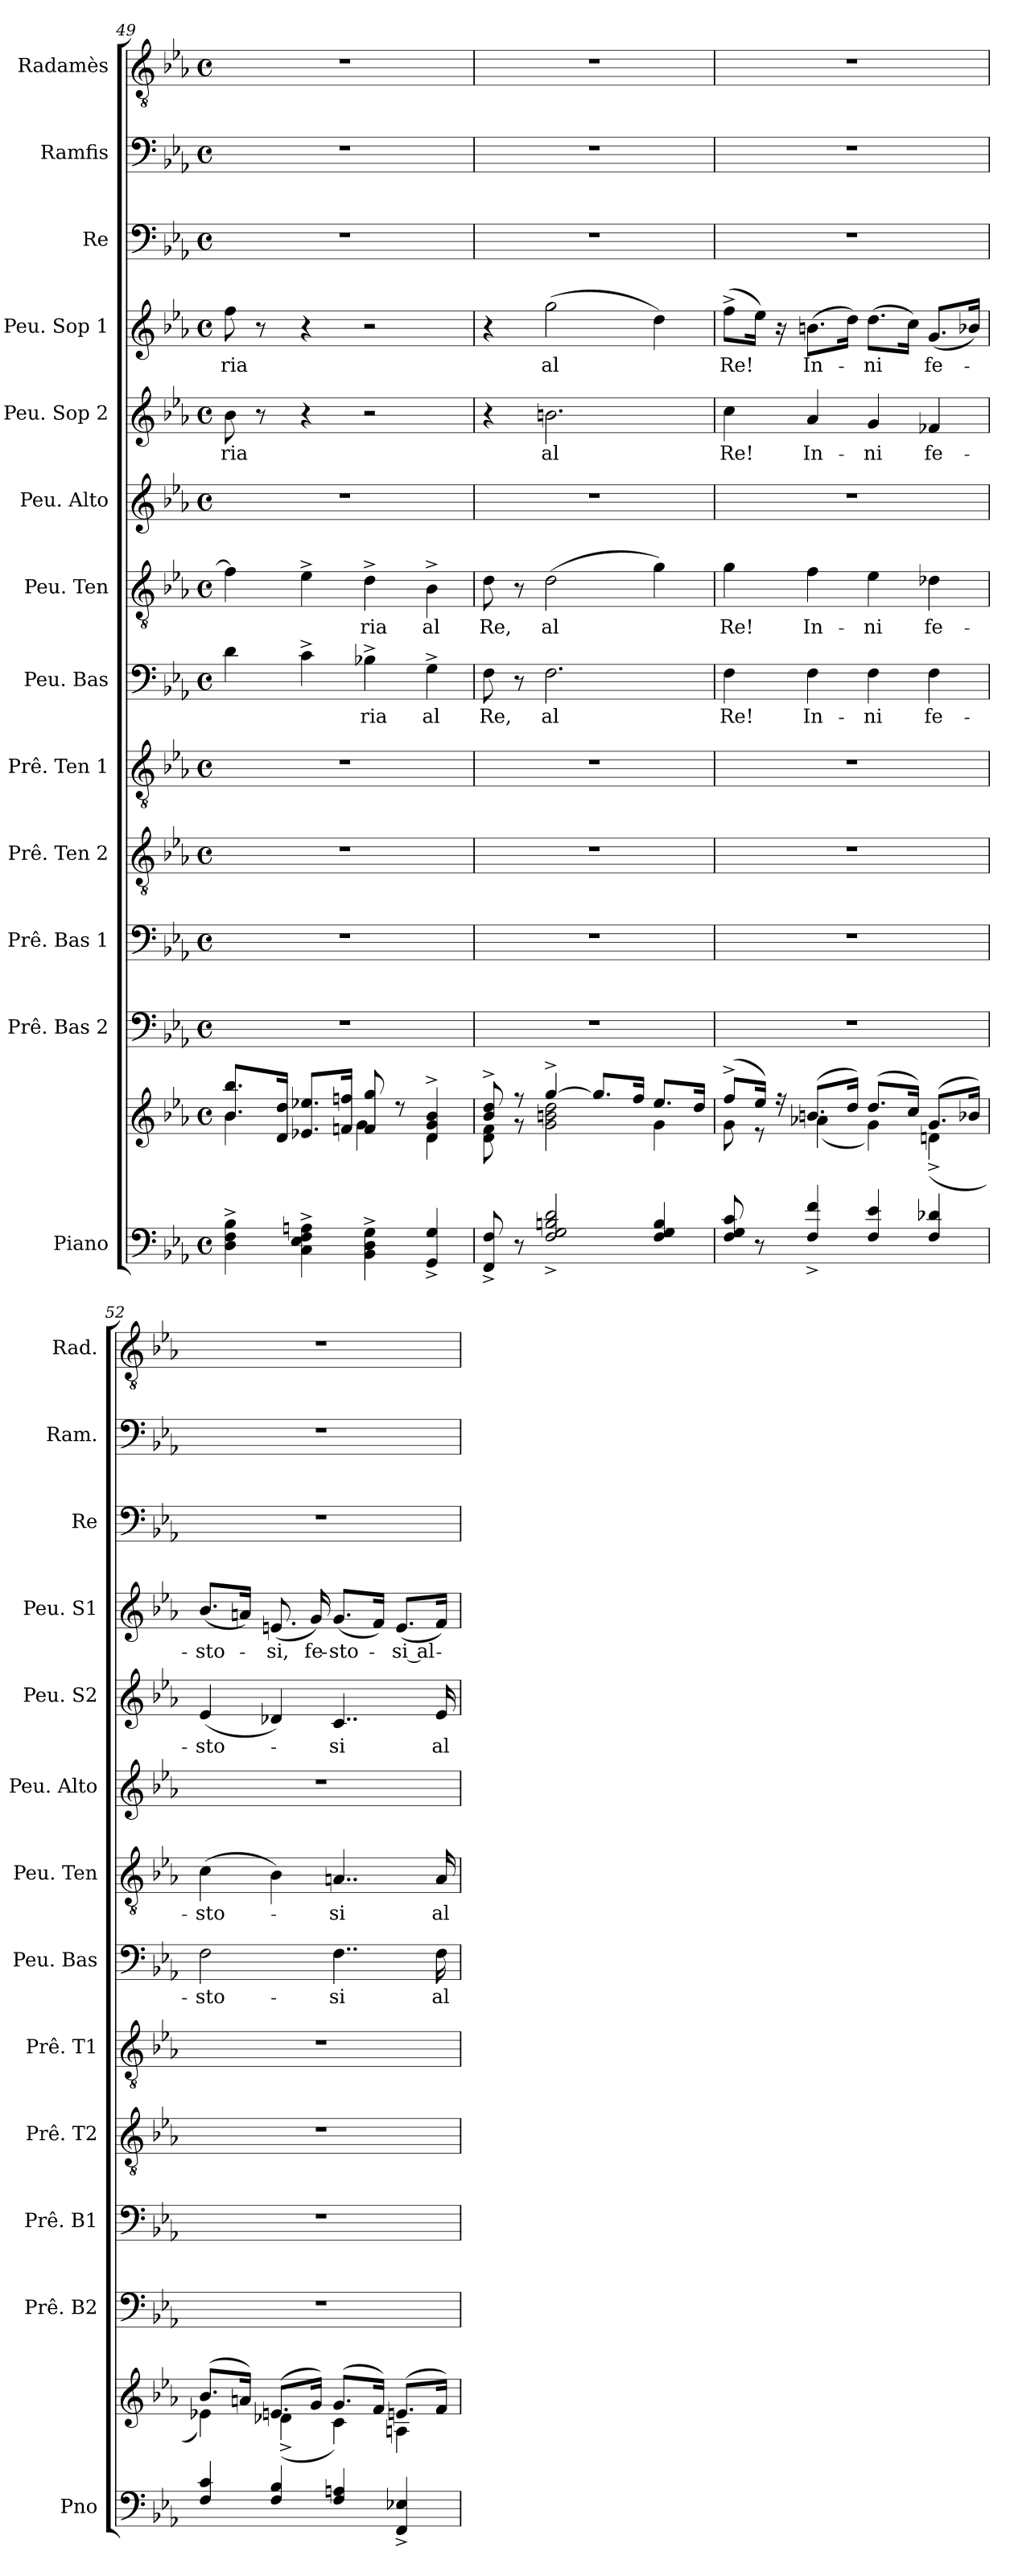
**kern	**kern	**kern	**kern	**kern	**kern	**kern	**text	**kern	**text	**kern	**kern	**text	**kern	**text	**kern	**kern	**kern
*part13	*part13	*part12	*part11	*part10	*part9	*part8	*part8	*part7	*part7	*part6	*part5	*part5	*part4	*part4	*part3	*part2	*part1
*staff14	*staff13	*staff12	*staff11	*staff10	*staff9	*staff8	*staff8	*staff7	*staff7	*staff6	*staff5	*staff5	*staff4	*staff4	*staff3	*staff2	*staff1
*I"Piano	*	*I"Prê. Bas 2	*I"Prê. Bas 1	*I"Prê. Ten 2	*I"Prê. Ten 1	*I"Peu. Bas	*	*I"Peu. Ten	*	*I"Peu. Alto	*I"Peu. Sop 2	*	*I"Peu. Sop 1	*	*I"Re	*I"Ramfis	*I"Radamès
*I'Pno	*	*I'Prê. B2	*I'Prê. B1	*I'Prê. T2	*I'Prê. T1	*I'Peu. Bas	*	*I'Peu. Ten	*	*I'Peu. Alto	*I'Peu. S2	*	*I'Peu. S1	*	*I'Re	*I'Ram.	*I'Rad.
!!LO:PB:g=z
*clefF4	*clefG2	*clefF4	*clefF4	*clefGv2	*clefGv2	*clefF4	*	*clefGv2	*	*clefG2	*clefG2	*	*clefG2	*	*clefF4	*clefF4	*clefGv2
*k[b-e-a-]	*k[b-e-a-]	*k[b-e-a-]	*k[b-e-a-]	*k[b-e-a-]	*k[b-e-a-]	*k[b-e-a-]	*	*k[b-e-a-]	*	*k[b-e-a-]	*k[b-e-a-]	*	*k[b-e-a-]	*	*k[b-e-a-]	*k[b-e-a-]	*k[b-e-a-]
*M4/4	*M4/4	*M4/4	*M4/4	*M4/4	*M4/4	*M4/4	*	*M4/4	*	*M4/4	*M4/4	*	*M4/4	*	*M4/4	*M4/4	*M4/4
*met(c)	*met(c)	*met(c)	*met(c)	*met(c)	*met(c)	*met(c)	*	*met(c)	*	*met(c)	*met(c)	*	*met(c)	*	*met(c)	*met(c)	*met(c)
=49	=49	=49	=49	=49	=49	=49	=49	=49	=49	=49	=49	=49	=49	=49	=49	=49	=49
*	*^	*	*	*	*	*	*	*	*	*	*	*	*	*	*	*	*
!	!	!	!	!	!	!	!	!	!	!	!	!	!LO:LY:b:color=#0055FF	!	!LO:LY:b:color=#0055FF	!	!	!
4D\^ 4F\^ 4B-\^	8.b-/ 8.bb-/L	4b-\	1r	1r	1r	1r	4d\	.	4f\]	.	1r	8b-\	-ria	8ff\	-ria	1r	1r	1r
.	.	.	.	.	.	.	.	.	.	.	.	8r	.	8r	.	.	.	.
.	16d/ 16dd/Jk	.	.	.	.	.	.	.	.	.	.	.	.	.	.	.	.	.
4C\^ 4E-\^ 4F\^ 4An\^	8.e-X/ 8.ee-X/L	4ryy	.	.	.	.	4c^\	.	4e-^\	.	.	4r	.	4r	.	.	.	.
.	16fn/ 16ffn/Jk	.	.	.	.	.	.	.	.	.	.	.	.	.	.	.	.	.
!	!	!	!	!	!	!	!	!LO:LY:b:color=#0055FF	!	!LO:LY:b:color=#0055FF	!	!	!	!	!	!	!	!
4BB-\^ 4D\^ 4G\^	8f/ 8gg/	4g\	.	.	.	.	4B-X^\	-ria	4d^\	-ria	.	2r	.	2r	.	.	.	.
.	8r	.	.	.	.	.	.	.	.	.	.	.	.	.	.	.	.	.
!	!	!	!	!	!	!	!	!LO:LY:b:color=#0055FF	!	!LO:LY:b:color=#0055FF	!	!	!	!	!	!	!	!
4GG/^ 4G/^	4d/^ 4g/^ 4b-/^	4d\	.	.	.	.	4G^\	al	4B-^\	al	.	.	.	.	.	.	.	.
=50	=50	=50	=50	=50	=50	=50	=50	=50	=50	=50	=50	=50	=50	=50	=50	=50	=50	=50
!	!	!	!	!	!	!	!	!LO:LY:b:color=#0055FF	!	!LO:LY:b:color=#0055FF	!	!	!	!	!	!	!	!
8FF/^ 8F/^	8b-/^ 8dd/^	8d\ 8f\	1r	1r	1r	1r	8F\	Re,	8d\	Re,	1r	4r	.	4r	.	1r	1r	1r
8r	8r	8r	.	.	.	.	8r	.	8r	.	.	.	.	.	.	.	.	.
!	!	!	!	!	!	!	!	!LO:LY:b:color=#0055FF	!	!LO:LY:b:color=#0055FF	!	!	!LO:LY:b:color=#0055FF	!	!LO:LY:b:color=#0055FF	!	!	!
2F/^ 2G/^ 2Bn/^ 2d/^	[4gg^/	2g\ 2bn\ 2dd\	.	.	.	.	2.F\	al	(>2d\	al	.	2.bn\	al	(>2gg\	al	.	.	.
.	8.gg/L]	.	.	.	.	.	.	.	.	.	.	.	.	.	.	.	.	.
.	16ff/Jk	.	.	.	.	.	.	.	.	.	.	.	.	.	.	.	.	.
4F/ 4G/ 4B/	8.ee-/L	4g\	.	.	.	.	.	.	4g\)	.	.	.	.	4dd\)	.	.	.	.
.	16dd/Jk	.	.	.	.	.	.	.	.	.	.	.	.	.	.	.	.	.
=51	=51	=51	=51	=51	=51	=51	=51	=51	=51	=51	=51	=51	=51	=51	=51	=51	=51	=51
!	!	!	!	!	!	!	!	!LO:LY:b:color=#0055FF	!	!LO:LY:b:color=#0055FF	!	!	!LO:LY:b:color=#0055FF	!	!LO:LY:b:color=#0055FF	!	!	!
8F/ 8G/ 8c/	(>8ff^/L	8g\	1r	1r	1r	1r	4F\	Re!	4g\	Re!	1r	4cc\	Re!	(>8ff^\L	Re!	1r	1r	1r
8r	16ee-/Jk)	8r	.	.	.	.	.	.	.	.	.	.	.	16ee-\Jk)	.	.	.	.
.	16r	.	.	.	.	.	.	.	.	.	.	.	.	16r	.	.	.	.
!	!	!	!	!	!	!	!	!LO:LY:b:color=#0055FF	!	!LO:LY:b:color=#0055FF	!	!	!LO:LY:b:color=#0055FF	!	!LO:LY:b:color=#0055FF	!	!	!
4F/^ 4f/^	(>8.bn/L	(<4a-X\	.	.	.	.	4F\	In-	4f\	In-	.	4a-/	In-	(>8.bn\L	In-	.	.	.
.	16dd/Jk)	.	.	.	.	.	.	.	.	.	.	.	.	16dd\Jk)	.	.	.	.
!	!	!	!	!	!	!	!	!LO:LY:b:color=#0055FF	!	!LO:LY:b:color=#0055FF	!	!	!LO:LY:b:color=#0055FF	!	!LO:LY:b:color=#0055FF	!	!	!
4F/ 4e-/	(>8.dd/L	4g\)	.	.	.	.	4F\	-ni	4e-\	-ni	.	4g/	-ni	(>8.dd\L	-ni	.	.	.
.	16cc/Jk)	.	.	.	.	.	.	.	.	.	.	.	.	16cc\Jk)	.	.	.	.
!	!	!	!	!	!	!	!	!LO:LY:b:color=#0055FF	!	!LO:LY:b:color=#0055FF	!	!	!LO:LY:b:color=#0055FF	!	!LO:LY:b:color=#0055FF	!	!	!
4F/ 4d-X/	(>8.g/L	(<4dn^\	.	.	.	.	4F\	fe-	4d-X\	fe-	.	4f-X/	fe-	(<8.g/L	fe-	.	.	.
.	16b-X/Jk)	.	.	.	.	.	.	.	.	.	.	.	.	16b-X/Jk)	.	.	.	.
!!LO:LB:g=z
=52	=52	=52	=52	=52	=52	=52	=52	=52	=52	=52	=52	=52	=52	=52	=52	=52	=52	=52
!	!	!	!	!	!	!	!	!LO:LY:b:color=#0055FF	!	!LO:LY:b:color=#0055FF	!	!	!LO:LY:b:color=#0055FF	!	!LO:LY:b:color=#0055FF	!	!	!
4F/ 4c/	(>8.b-/L	4e-X\)	1r	1r	1r	1r	2F\	-sto-	(>4c\	-sto-	1r	(<4e-/	-sto-	(<8.b-/L	-sto-	1r	1r	1r
.	16an/Jk)	.	.	.	.	.	.	.	.	.	.	.	.	16an/Jk)	.	.	.	.
!	!	!	!	!	!	!	!	!	!	!	!	!	!	!	!LO:LY:b:color=#0055FF	!	!	!
4F/ 4B-/	(>8.en/L	(<4d-X^\	.	.	.	.	.	.	4B-\)	.	.	4d-X/)	.	(<8.en/	-si,	.	.	.
!	!	!	!	!	!	!	!	!	!	!	!	!	!	!	!LO:LY:b:color=#0055FF	!	!	!
.	16g/Jk)	.	.	.	.	.	.	.	.	.	.	.	.	16g/)	fe-	.	.	.
!	!	!	!	!	!	!	!	!LO:LY:b:color=#0055FF	!	!LO:LY:b:color=#0055FF	!	!	!LO:LY:b:color=#0055FF	!	!LO:LY:b:color=#0055FF	!	!	!
4F/ 4An/	(>8.g/L	4c\)	.	.	.	.	4..F\	-si	4..An/	-si	.	4..c/	-si	(<8.g/L	-sto-	.	.	.
.	16f/Jk)	.	.	.	.	.	.	.	.	.	.	.	.	16f/Jk)	.	.	.	.
!	!	!	!	!	!	!	!	!	!	!	!	!	!	!	!LO:LY:b:color=#0055FF	!	!	!
4FF/^ 4E-X/^	(>8.en/L	4An\	.	.	.	.	.	.	.	.	.	.	.	(<8.e/L	si al-	.	.	.
!	!	!	!	!	!	!	!	!LO:LY:b:color=#0055FF	!	!LO:LY:b:color=#0055FF	!	!	!LO:LY:b:color=#0055FF	!	!	!	!	!
.	16f/Jk)	.	.	.	.	.	16F\	al-	16A/	al-	.	16e-/	al-	16f/Jk)	.	.	.	.
*	*v	*v	*	*	*	*	*	*	*	*	*	*	*	*	*	*	*	*
=	=	=	=	=	=	=	=	=	=	=	=	=	=	=	=	=	=
*-	*-	*-	*-	*-	*-	*-	*-	*-	*-	*-	*-	*-	*-	*-	*-	*-	*-
